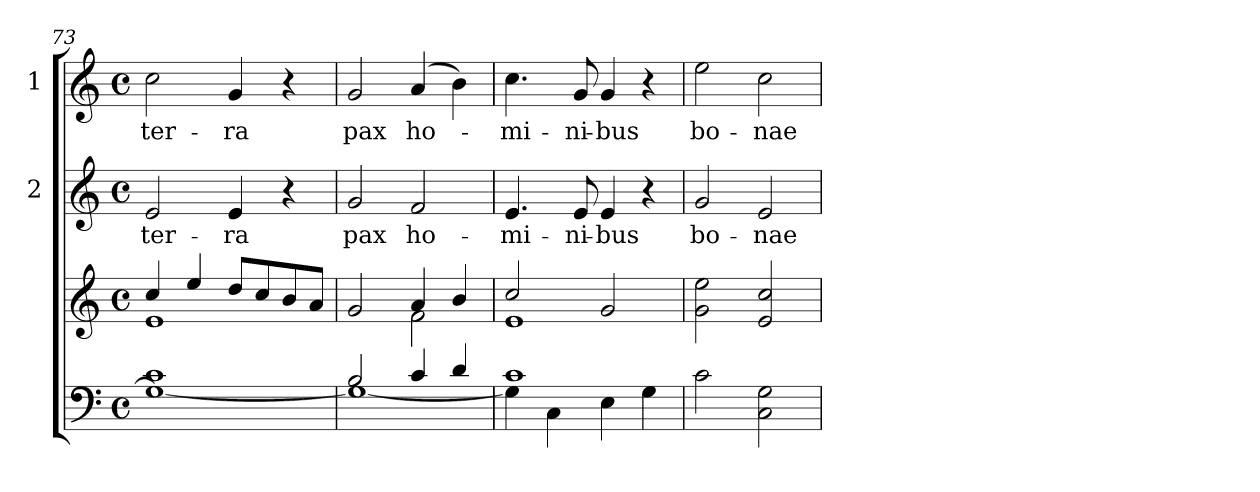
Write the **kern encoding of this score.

**kern	**kern	**kern	**text	**kern	**text
*part3	*part3	*part2	*part2	*part1	*part1
*staff4	*staff3	*staff2	*staff2	*staff1	*staff1
*	*	*I"2	*	*I"1	*
*clefF4	*clefG2	*clefG2	*	*clefG2	*
*k[]	*k[]	*k[]	*	*k[]	*
*C:	*C:	*C:	*	*C:	*
*M4/4	*M4/4	*M4/4	*	*M4/4	*
*met(c)	*met(c)	*met(c)	*	*met(c)	*
=73	=73	=73	=73	=73	=73
*^	*^	*	*	*	*
!	!	!	!	!	!LO:LY:b	!	!LO:LY:b
1c	1G_	4cc/	1e	2e/	ter-	2cc\	ter-
.	.	4ee/	.	.	.	.	.
!	!	!	!	!	!LO:LY:b	!	!LO:LY:b
.	.	8dd/L	.	4e/	-ra	4g/	-ra
.	.	8cc/	.	.	.	.	.
.	.	8b/	.	4r	.	4r	.
.	.	8a/J	.	.	.	.	.
=74	=74	=74	=74	=74	=74	=74	=74
!	!	!	!	!	!LO:LY:b	!	!LO:LY:b
2B/	1G_	2g/	2ryy	2g/	pax	2g/	pax
!	!	!	!	!	!LO:LY:b	!	!LO:LY:b
4c/	.	4a/	2f\	2f/	ho-	(4a/	ho-
4d/	.	4b/	.	.	.	4b\)	.
=75	=75	=75	=75	=75	=75	=75	=75
!	!	!	!	!	!LO:LY:b	!	!LO:LY:b
1c	4G\]	2cc/	1e	4.e/	-mi-	4.cc\	-mi-
.	4C\	.	.	.	.	.	.
!	!	!	!	!	!LO:LY:b	!	!LO:LY:b
.	.	.	.	8e/	-ni-	8g/	-ni-
!	!	!	!	!	!LO:LY:b	!	!LO:LY:b
.	4E\	2g/	.	4e/	-bus	4g/	-bus
.	4G\	.	.	4r	.	4r	.
*	*	*v	*v	*	*	*	*
=76	=76	=76	=76	=76	=76	=76
!	!	!	!	!LO:LY:b	!	!LO:LY:b
*v	*v	*	*	*	*	*
2c\	2g\ 2ee\	2g/	bo-	2ee\	bo-
!	!	!	!LO:LY:b	!	!LO:LY:b
2C\ 2G\	2e/ 2cc/	2e/	-nae	2cc\	-nae
=	=	=	=	=	=
*-	*-	*-	*-	*-	*-
